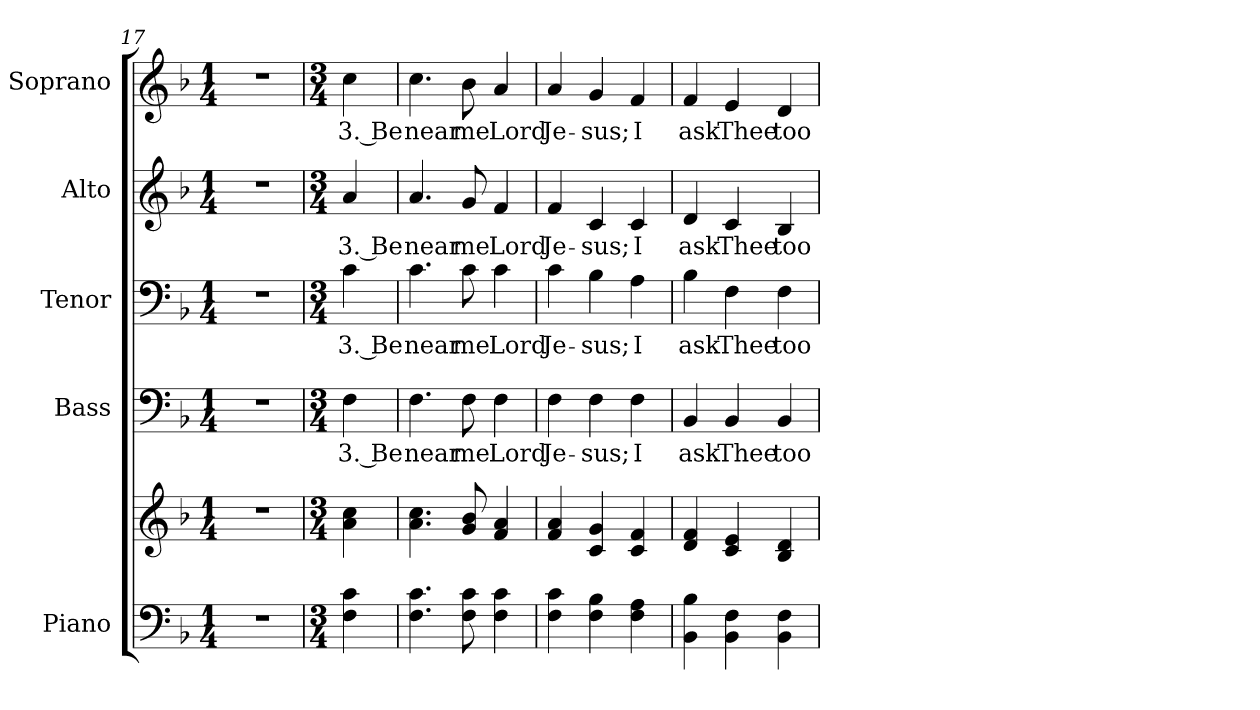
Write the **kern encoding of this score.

**kern	**kern	**kern	**text	**kern	**text	**kern	**text	**kern	**text
*part5	*part5	*part4	*part4	*part3	*part3	*part2	*part2	*part1	*part1
*staff6	*staff5	*staff4	*staff4	*staff3	*staff3	*staff2	*staff2	*staff1	*staff1
*I"Piano	*	*I"Bass	*	*I"Tenor	*	*I"Alto	*	*I"Soprano	*
*I'Pno.	*	*I'B.	*	*I'T.	*	*I'A.	*	*I'S.	*
!!LO:PB:g=z
*clefF4	*clefG2	*clefF4	*	*clefF4	*	*clefG2	*	*clefG2	*
*k[b-]	*k[b-]	*k[b-]	*	*k[b-]	*	*k[b-]	*	*k[b-]	*
*F:	*F:	*F:	*	*F:	*	*F:	*	*F:	*
*M1/4	*M1/4	*M1/4	*	*M1/4	*	*M1/4	*	*M1/4	*
=17	=17	=17	=17	=17	=17	=17	=17	=17	=17
!LO:N:vis=1	!LO:N:vis=1	!LO:N:vis=1	!	!LO:N:vis=1	!	!LO:N:vis=1	!	!LO:N:vis=1	!
4r	4r	4r	.	4r	.	4r	.	4r	.
=	=	=	=	=	=	=	=	=	=
*M3/4	*M3/4	*M3/4	*	*M3/4	*	*M3/4	*	*M3/4	*
!	!	!	!LO:LY:b:color=#000000	!	!	!	!	!	!
!	!	!	!	!	!LO:LY:b:color=#000000	!	!	!	!
!	!	!	!	!	!	!	!LO:LY:b:color=#000000	!	!
!	!	!	!	!	!	!	!	!	!LO:LY:b:color=#000000
4Fi\ 4ci	4ai\ 4cci	4Fi\	3. Be	4ci\	3. Be	4ai/	3. Be	4cci\	3. Be
=1	=1	=1	=1	=1	=1	=1	=1	=1	=1
!	!	!	!LO:LY:b:color=#000000	!	!	!	!	!	!
!	!	!	!	!	!LO:LY:b:color=#000000	!	!	!	!
!	!	!	!	!	!	!	!LO:LY:b:color=#000000	!	!
!	!	!	!	!	!	!	!	!	!LO:LY:b:color=#000000
4.Fi\ 4.ci	4.ai\ 4.cci	4.Fi\	near	4.ci\	near	4.ai/	near	4.cci\	near
!	!	!	!LO:LY:b:color=#000000	!	!	!	!	!	!
!	!	!	!	!	!LO:LY:b:color=#000000	!	!	!	!
!	!	!	!	!	!	!	!LO:LY:b:color=#000000	!	!
!	!	!	!	!	!	!	!	!	!LO:LY:b:color=#000000
8Fi\ 8ci	8gi/ 8b-i	8Fi\	me	8ci\	me	8gi/	me	8b-i\	me
!	!	!	!LO:LY:b:color=#000000	!	!	!	!	!	!
!	!	!	!	!	!LO:LY:b:color=#000000	!	!	!	!
!	!	!	!	!	!	!	!LO:LY:b:color=#000000	!	!
!	!	!	!	!	!	!	!	!	!LO:LY:b:color=#000000
4Fi\ 4ci	4fi/ 4ai	4Fi\	Lord	4ci\	Lord	4fi/	Lord	4ai/	Lord
=2	=2	=2	=2	=2	=2	=2	=2	=2	=2
!	!	!	!LO:LY:b:color=#000000	!	!	!	!	!	!
!	!	!	!	!	!LO:LY:b:color=#000000	!	!	!	!
!	!	!	!	!	!	!	!LO:LY:b:color=#000000	!	!
!	!	!	!	!	!	!	!	!	!LO:LY:b:color=#000000
4Fi\ 4ci	4fi/ 4ai	4Fi\	Je-	4ci\	Je-	4fi/	Je-	4ai/	Je-
!	!	!	!LO:LY:b:color=#000000	!	!	!	!	!	!
!	!	!	!	!	!LO:LY:b:color=#000000	!	!	!	!
!	!	!	!	!	!	!	!LO:LY:b:color=#000000	!	!
!	!	!	!	!	!	!	!	!	!LO:LY:b:color=#000000
4Fi\ 4B-i	4ci/ 4gi	4Fi\	-sus;	4B-i\	-sus;	4ci/	-sus;	4gi/	-sus;
!	!	!	!LO:LY:b:color=#000000	!	!	!	!	!	!
!	!	!	!	!	!LO:LY:b:color=#000000	!	!	!	!
!	!	!	!	!	!	!	!LO:LY:b:color=#000000	!	!
!	!	!	!	!	!	!	!	!	!LO:LY:b:color=#000000
4Fi\ 4Ai	4ci/ 4fi	4Fi\	I	4Ai\	I	4ci/	I	4fi/	I
!!LO:PB:g=z
=3	=3	=3	=3	=3	=3	=3	=3	=3	=3
!	!	!	!LO:LY:b:color=#000000	!	!	!	!	!	!
!	!	!	!	!	!LO:LY:b:color=#000000	!	!	!	!
!	!	!	!	!	!	!	!LO:LY:b:color=#000000	!	!
!	!	!	!	!	!	!	!	!	!LO:LY:b:color=#000000
4BB-i\ 4B-i	4di/ 4fi	4BB-i/	ask	4B-i\	ask	4di/	ask	4fi/	ask
!	!	!	!LO:LY:b:color=#000000	!	!	!	!	!	!
!	!	!	!	!	!LO:LY:b:color=#000000	!	!	!	!
!	!	!	!	!	!	!	!LO:LY:b:color=#000000	!	!
!	!	!	!	!	!	!	!	!	!LO:LY:b:color=#000000
4BB-i\ 4Fi	4ci/ 4ei	4BB-i/	Thee	4Fi\	Thee	4ci/	Thee	4ei/	Thee
!	!	!	!LO:LY:b:color=#000000	!	!	!	!	!	!
!	!	!	!	!	!LO:LY:b:color=#000000	!	!	!	!
!	!	!	!	!	!	!	!LO:LY:b:color=#000000	!	!
!	!	!	!	!	!	!	!	!	!LO:LY:b:color=#000000
4BB-i\ 4Fi	4B-i/ 4di	4BB-i/	too	4Fi\	too	4B-i/	too	4di/	too
=	=	=	=	=	=	=	=	=	=
*-	*-	*-	*-	*-	*-	*-	*-	*-	*-
